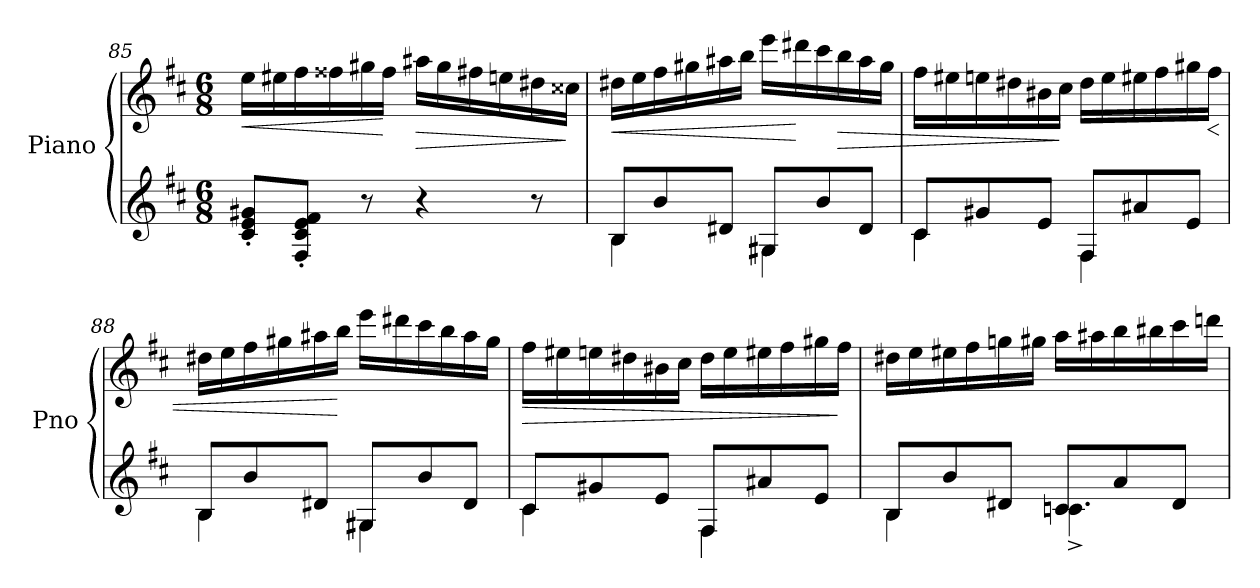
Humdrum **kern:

**kern	**kern	**dynam
*part1	*part1	*part1
*staff2	*staff1	*staff1/2
*I"Piano	*	*
*I'Pno	*	*
*clefG2	*clefG2	*
*k[f#c#]	*k[f#c#]	*
*D:	*D:	*
*M6/8	*M6/8	*
=85	=85	=85
!	!	!LO:HP:b
8c#/' 8e/' 8g#X/'L	16ee\LL	<
.	16ee#X\	.
8F#/' 8c#/' 8e/' 8f#/'J	16ff#\	.
.	16ff##X\	.
8r	16gg#X\	.
.	16ff##\JJ	[
!	!	!LO:HP:b
4r	16aa#X\LL	>
.	16gg#\	.
.	16ff#X\	.
.	16een\	.
8r	16dd#X\	.
.	16cc##X\JJ	]
=86	=86	=86
*^	*	*
!	!	!	!LO:HP:b
8B/L	4B\	16dd#X\LL	<
.	.	16ee\	.
8b/	.	16ff#\	.
.	.	16gg#X\	.
8d#X/J	8ryy	16aa#X\	.
.	.	16bb\JJ	.
8G#/L	4G#X\	16eee\LL	.
.	.	16ddd#X\	[
8b/	.	16ccc#\	.
!	!	!	!LO:HP:b
.	.	16bb\	>
8d#/J	8ryy	16aa#\	.
.	.	16gg#\JJ	.
!!LO:LB:g=z
=87	=87	=87	=87
8c#/L	4c#\	16ff#\LL	.
.	.	16ee#X\	.
8g#X/	.	16een\	.
.	.	16dd#X\	.
8e/J	8ryy	16b#X\	.
.	.	16cc#\JJ	]
8F#/L	4F#\	16dd#\LL	.
.	.	16ee\	.
8a#X/	.	16ee#X\	.
.	.	16ff#\	.
8e/J	8ryy	16gg#X\	.
!	!	!	!LO:HP:b
.	.	16ff#\JJ	<
=88	=88	=88	=88
8B/L	4B\	16dd#X\LL	.
.	.	16ee\	.
8b/	.	16ff#\	.
.	.	16gg#X\	.
8d#X/J	8ryy	16aa#X\	.
.	.	16bb\JJ	[
8G#/L	4G#X\	16eee\LL	.
.	.	16ddd#X\	.
8b/	.	16ccc#\	.
.	.	16bb\	.
8d#/J	8ryy	16aa#\	.
.	.	16gg#\JJ	.
=89	=89	=89	=89
!	!	!	!LO:HP:b
8c#/L	4c#\	16ff#\LL	>
.	.	16ee#X\	.
8g#X/	.	16een\	.
.	.	16dd#X\	.
8e/J	8ryy	16b#X\	.
.	.	16cc#\JJ	.
8F#/L	4F#\	16dd#\LL	.
.	.	16ee\	.
8a#X/	.	16ee#X\	.
.	.	16ff#\	.
8e/J	8ryy	16gg#X\	.
.	.	16ff#\JJ	]
!!LO:LB:g=z
=90	=90	=90	=90
8B/L	4B\	16dd#X\LL	.
.	.	16ee\	.
8b/	.	16ee#X\	.
.	.	16ff#\	.
8d#X/J	8ryy	16ggn\	.
.	.	16gg#X\JJ	.
8c/L	4.cn^\	16aa\LL	.
.	.	16aa#X\	.
8a/	.	16bb\	.
.	.	16bb#X\	.
8d#/J	.	16ccc#\	.
.	.	16dddn\JJ	.
*v	*v	*	*
=	=	=
*-	*-	*-
